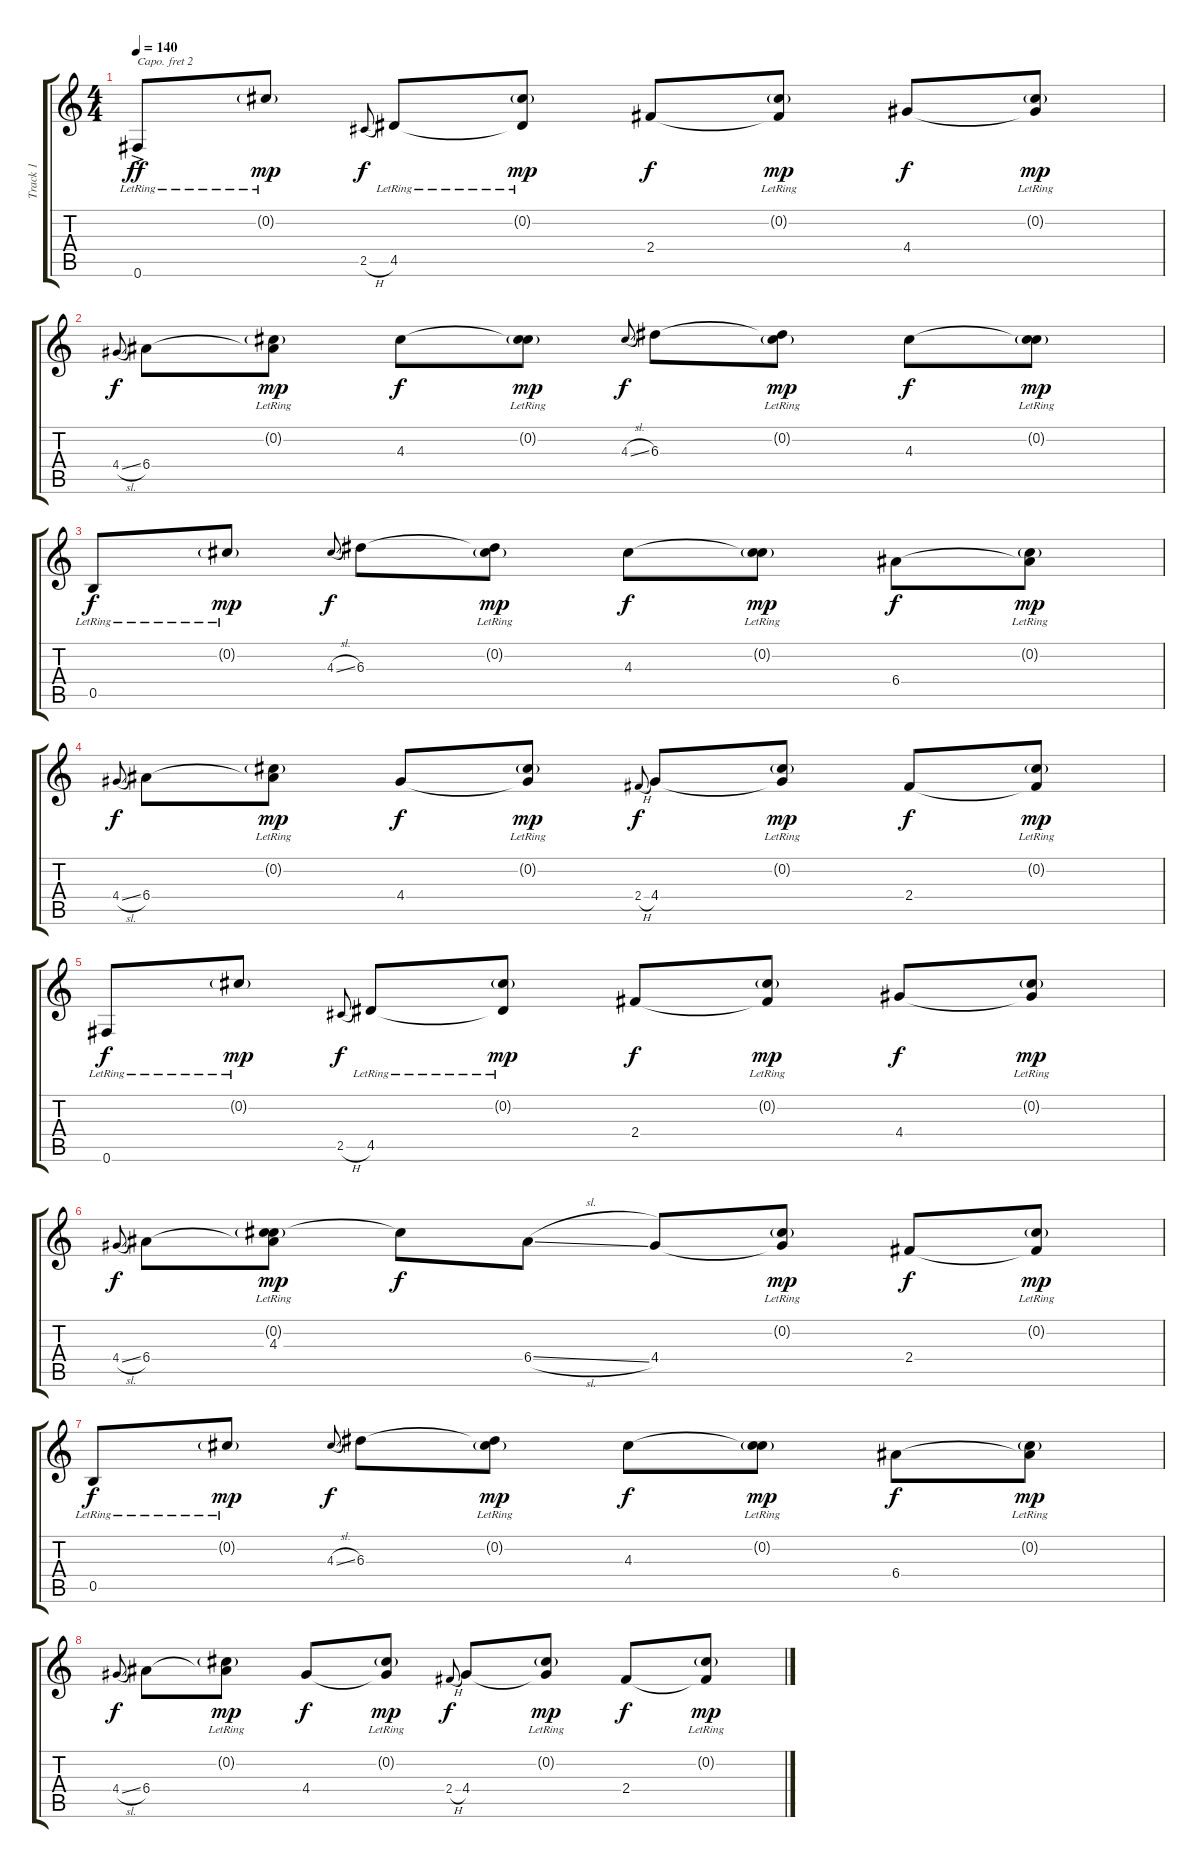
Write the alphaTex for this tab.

\track ("Track 1" "Track 1") {instrument acousticguitarsteel}
\staff {score tabs}
\capo 2
\tuning (E4 B3 G3 D3 A2 E2) {hide}
\ts (4 4)
\tempo 140
\clef g2
\ks c
0.6{ac lr}.8{dy ff} 0.2{g lr}.8{dy mp} 2.5{h}.8{gr onbeat dy f} 4.5{lr}.8 (0.2{g lr} 4.5{t}).8{dy mp} 2.4.8{dy f} (0.2{g lr} 2.4{t}).8{dy mp} 4.4.8{dy f} (0.2{g lr} 4.4{t}).8{dy mp} |
4.4{sl}.8{gr onbeat dy f} 6.4.8 (0.2{g lr} 6.4{t}).8{dy mp} 4.3.8{dy f} (0.2{g lr} 4.3{t}).8{dy mp} 4.3{sl}.8{gr onbeat dy f} 6.3.8 (0.2{g lr} 6.3{t}).8{dy mp} 4.3.8{dy f} (0.2{g lr} 4.3{t}).8{dy mp} |
0.5{lr}.8{dy f} 0.2{g lr}.8{dy mp} 4.3{sl}.8{gr onbeat dy f} 6.3.8 (0.2{g lr} 6.3{t}).8{dy mp} 4.3.8{dy f} (0.2{g lr} 4.3{t}).8{dy mp} 6.4.8{dy f} (0.2{g lr} 6.4{t}).8{dy mp} |
4.4{sl}.8{gr onbeat dy f} 6.4.8 (0.2{g lr} 6.4{t}).8{dy mp} 4.4.8{dy f} (0.2{g lr} 4.4{t}).8{dy mp} 2.4{h}.8{gr onbeat dy f} 4.4.8 (0.2{g lr} 4.4{t}).8{dy mp} 2.4.8{dy f} (0.2{g lr} 2.4{t}).8{dy mp} |
0.6{lr}.8{dy f} 0.2{g lr}.8{dy mp} 2.5{h}.8{gr onbeat dy f} 4.5{lr}.8 (0.2{g lr} 4.5{t}).8{dy mp} 2.4.8{dy f} (0.2{g lr} 2.4{t}).8{dy mp} 4.4.8{dy f} (0.2{g lr} 4.4{t}).8{dy mp} |
4.4{sl}.8{gr onbeat dy f} 6.4.8 (0.2{g lr} 4.3 6.4{t}).8{dy mp} 4.3{t}.8{dy f} 6.4{sl}.8 4.4.8 (0.2{g lr} 4.4{t}).8{dy mp} 2.4.8{dy f} (0.2{g lr} 2.4{t}).8{dy mp} |
0.5{lr}.8{dy f} 0.2{g lr}.8{dy mp} 4.3{sl}.8{gr onbeat dy f} 6.3.8 (0.2{g lr} 6.3{t}).8{dy mp} 4.3.8{dy f} (0.2{g lr} 4.3{t}).8{dy mp} 6.4.8{dy f} (0.2{g lr} 6.4{t}).8{dy mp} |
4.4{sl}.8{gr onbeat dy f} 6.4.8 (0.2{g lr} 6.4{t}).8{dy mp} 4.4.8{dy f} (0.2{g lr} 4.4{t}).8{dy mp} 2.4{h}.8{gr onbeat dy f} 4.4.8 (0.2{g lr} 4.4{t}).8{dy mp} 2.4.8{dy f} (0.2{g lr} 2.4{t}).8{dy mp}
